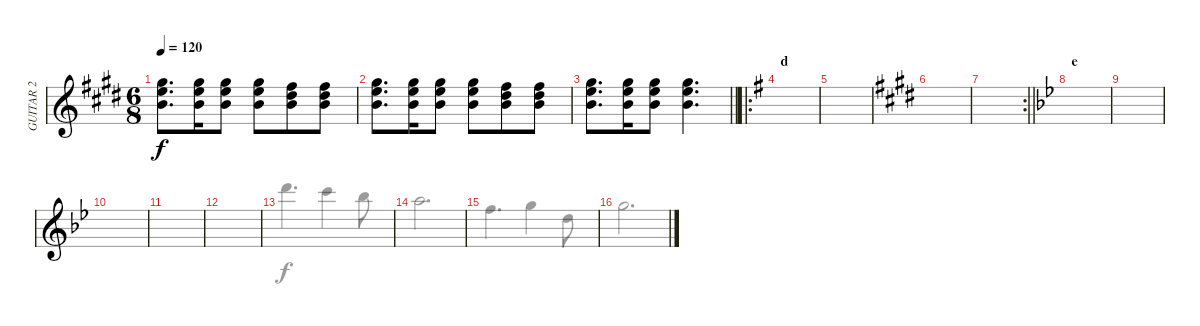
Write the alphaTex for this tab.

\track ("GUITAR 2" "GUITAR 2") {instrument acousticguitarnylon}
\staff {score}
\tuning (E4 B3 G3 D3 A2 E2) {hide}
\voice
\ts (6 8)
\tempo 120
\clef g2
\ks e
(4.1 5.2 4.3).8{d dy f} (4.1 5.2 4.3).16 (4.1 5.2 4.3).8 (4.1 5.2 4.3).8 (2.1 4.2 4.3).8 (2.1 4.2 4.3).8 |
(4.1 5.2 4.3).8{d} (4.1 5.2 4.3).16 (4.1 5.2 4.3).8 (4.1 5.2 4.3).8 (2.1 4.2 4.3).8 (2.1 4.2 4.3).8 |
\barLineRight lightlight
(4.1 5.2 4.3).8{d} (4.1 5.2 4.3).16 (4.1 5.2 4.3).8 (4.1 5.2 4.3).4{d} |
\ro
\section ("" "d")
\ks g
|
|
\ks e
|
\rc 2
\barLineRight lightlight
|
\section ("" "e")
\ks bb
|
|
|
|
|
|
|
|
\voice
\clef g2
\ottava regular
\simile none
\ks e
|
|
\barLineRight lightlight
|
\ks g
|
|
\ks e
|
\barLineRight lightlight
|
\ks bb
|
|
|
|
|
10.1.4{d} 8.1.4 6.1.8 |
5.1.2{d} |
6.2.4{d} 8.2.4 7.3.8 |
8.2.2{d}
